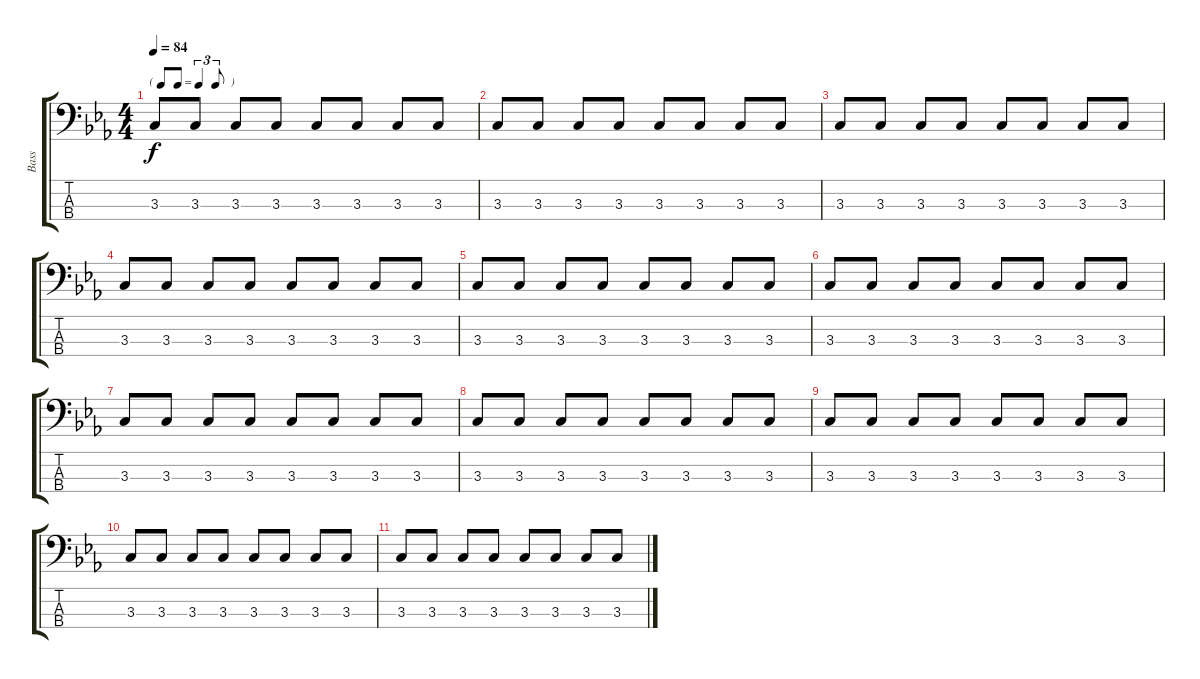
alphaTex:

\track ("Bass" "Bass") {instrument electricbasspick}
\staff {score tabs}
\tuning (G2 D2 A1 E1) {hide}
\ts (4 4)
\tf triplet8th
\tempo 84
\clef f4
\ks eb
3.3.8{dy f} 3.3.8 3.3.8 3.3.8 3.3.8 3.3.8 3.3.8 3.3.8 |
3.3.8 3.3.8 3.3.8 3.3.8 3.3.8 3.3.8 3.3.8 3.3.8 |
3.3.8 3.3.8 3.3.8 3.3.8 3.3.8 3.3.8 3.3.8 3.3.8 |
3.3.8 3.3.8 3.3.8 3.3.8 3.3.8 3.3.8 3.3.8 3.3.8 |
3.3.8 3.3.8 3.3.8 3.3.8 3.3.8 3.3.8 3.3.8 3.3.8 |
3.3.8 3.3.8 3.3.8 3.3.8 3.3.8 3.3.8 3.3.8 3.3.8 |
3.3.8 3.3.8 3.3.8 3.3.8 3.3.8 3.3.8 3.3.8 3.3.8 |
3.3.8 3.3.8 3.3.8 3.3.8 3.3.8 3.3.8 3.3.8 3.3.8 |
3.3.8 3.3.8 3.3.8 3.3.8 3.3.8 3.3.8 3.3.8 3.3.8 |
3.3.8 3.3.8 3.3.8 3.3.8 3.3.8 3.3.8 3.3.8 3.3.8 |
3.3.8 3.3.8 3.3.8 3.3.8 3.3.8 3.3.8 3.3.8 3.3.8
